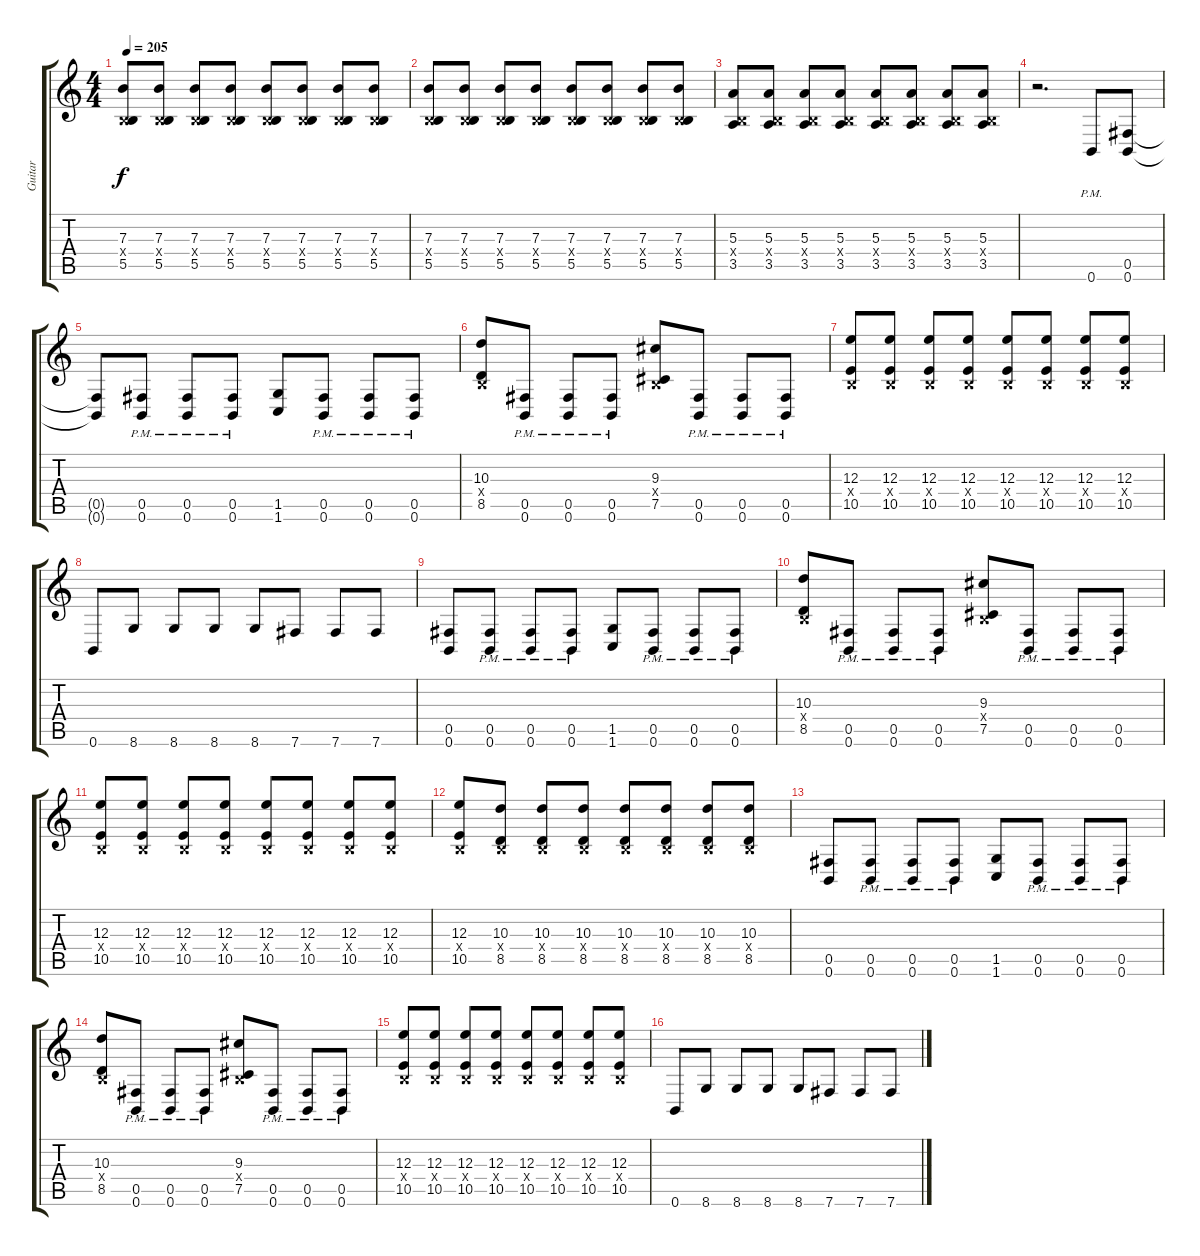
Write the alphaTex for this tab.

\track ("Guitar" "Guitar") {instrument distortionguitar}
\staff {score tabs}
\tuning (Db4 Ab3 E3 B2 Gb2 B1) {hide}
\ts (4 4)
\tempo 205
\clef g2
\ks c
(7.3 0.4{x} 5.5).8{dy f} (7.3 0.4{x} 5.5).8 (7.3 0.4{x} 5.5).8 (7.3 0.4{x} 5.5).8 (7.3 0.4{x} 5.5).8 (7.3 0.4{x} 5.5).8 (7.3 0.4{x} 5.5).8 (7.3 0.4{x} 5.5).8 |
(7.3 0.4{x} 5.5).8 (7.3 0.4{x} 5.5).8 (7.3 0.4{x} 5.5).8 (7.3 0.4{x} 5.5).8 (7.3 0.4{x} 5.5).8 (7.3 0.4{x} 5.5).8 (7.3 0.4{x} 5.5).8 (7.3 0.4{x} 5.5).8 |
(5.3 0.4{x} 3.5).8 (5.3 0.4{x} 3.5).8 (5.3 0.4{x} 3.5).8 (5.3 0.4{x} 3.5).8 (5.3 0.4{x} 3.5).8 (5.3 0.4{x} 3.5).8 (5.3 0.4{x} 3.5).8 (5.3 0.4{x} 3.5).8 |
r.2{d} 0.6{pm}.8 (0.5 0.6).8 |
(0.5{t} 0.6{t}).8 (0.5{pm} 0.6{pm}).8 (0.5{pm} 0.6{pm}).8 (0.5{pm} 0.6).8 (1.5 1.6).8 (0.5{pm} 0.6{pm}).8 (0.5{pm} 0.6{pm}).8 (0.5 0.6{pm}).8 |
(10.3 0.4{x} 8.5).8 (0.5{pm} 0.6{pm}).8 (0.5{pm} 0.6{pm}).8 (0.5{pm} 0.6).8 (9.3 0.4{x} 7.5).8 (0.5{pm} 0.6{pm}).8 (0.5{pm} 0.6{pm}).8 (0.5 0.6{pm}).8 |
(12.3 0.4{x} 10.5).8 (12.3 0.4{x} 10.5).8 (12.3 0.4{x} 10.5).8 (12.3 0.4{x} 10.5).8 (12.3 0.4{x} 10.5).8 (12.3 0.4{x} 10.5).8 (12.3 0.4{x} 10.5).8 (12.3 0.4{x} 10.5).8 |
0.6.8 8.6.8 8.6.8 8.6.8 8.6.8 7.6.8 7.6.8 7.6.8 |
(0.5 0.6).8 (0.5{pm} 0.6{pm}).8 (0.5{pm} 0.6{pm}).8 (0.5{pm} 0.6).8 (1.5 1.6).8 (0.5{pm} 0.6{pm}).8 (0.5{pm} 0.6{pm}).8 (0.5 0.6{pm}).8 |
(10.3 0.4{x} 8.5).8 (0.5{pm} 0.6{pm}).8 (0.5{pm} 0.6{pm}).8 (0.5{pm} 0.6).8 (9.3 0.4{x} 7.5).8 (0.5{pm} 0.6{pm}).8 (0.5{pm} 0.6{pm}).8 (0.5 0.6{pm}).8 |
(12.3 0.4{x} 10.5).8 (12.3 0.4{x} 10.5).8 (12.3 0.4{x} 10.5).8 (12.3 0.4{x} 10.5).8 (12.3 0.4{x} 10.5).8 (12.3 0.4{x} 10.5).8 (12.3 0.4{x} 10.5).8 (12.3 0.4{x} 10.5).8 |
(12.3 0.4{x} 10.5).8 (10.3 0.4{x} 8.5).8 (10.3 0.4{x} 8.5).8 (10.3 0.4{x} 8.5).8 (10.3 0.4{x} 8.5).8 (10.3 0.4{x} 8.5).8 (10.3 0.4{x} 8.5).8 (10.3 0.4{x} 8.5).8 |
(0.5 0.6).8 (0.5{pm} 0.6{pm}).8 (0.5{pm} 0.6{pm}).8 (0.5{pm} 0.6).8 (1.5 1.6).8 (0.5{pm} 0.6{pm}).8 (0.5{pm} 0.6{pm}).8 (0.5 0.6{pm}).8 |
(10.3 0.4{x} 8.5).8 (0.5{pm} 0.6{pm}).8 (0.5{pm} 0.6{pm}).8 (0.5{pm} 0.6).8 (9.3 0.4{x} 7.5).8 (0.5{pm} 0.6{pm}).8 (0.5{pm} 0.6{pm}).8 (0.5 0.6{pm}).8 |
(12.3 0.4{x} 10.5).8 (12.3 0.4{x} 10.5).8 (12.3 0.4{x} 10.5).8 (12.3 0.4{x} 10.5).8 (12.3 0.4{x} 10.5).8 (12.3 0.4{x} 10.5).8 (12.3 0.4{x} 10.5).8 (12.3 0.4{x} 10.5).8 |
0.6.8 8.6.8 8.6.8 8.6.8 8.6.8 7.6.8 7.6.8 7.6.8
